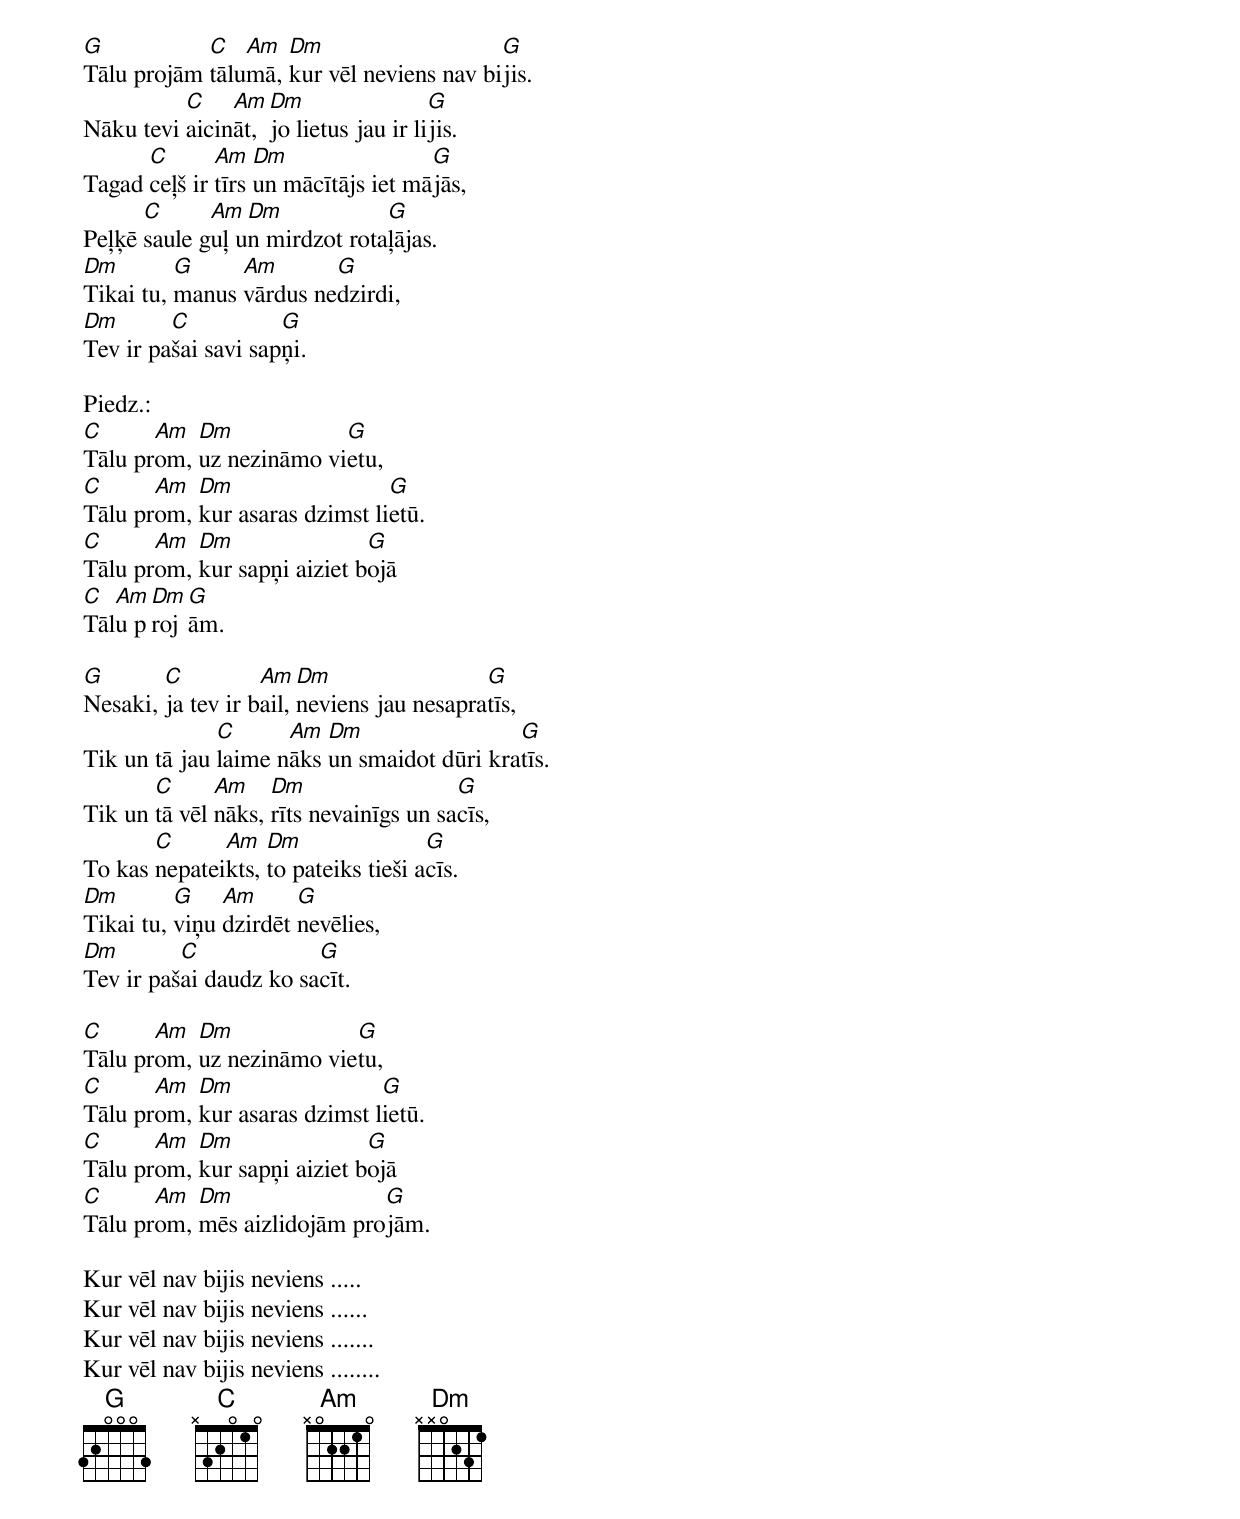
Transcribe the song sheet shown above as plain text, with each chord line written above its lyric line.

G           C   Am  Dm                    G
Tālu projām tālumā, kur vēl neviens nav bijis.
          C    Am  Dm                 G
Nāku tevi aicināt, jo lietus jau ir lijis.
      C       Am   Dm                G
Tagad ceļš ir tīrs un mācītājs iet mājās,
      C      Am  Dm            G
Peļķē saule guļ un mirdzot rotaļājas.
Dm        G     Am       G
Tikai tu, manus vārdus nedzirdi,
Dm       C           G
Tev ir pašai savi sapņi.

Piedz.:
C      Am  Dm            G
Tālu prom, uz nezināmo vietu,
C      Am  Dm                  G
Tālu prom, kur asaras dzimst lietū.
C      Am  Dm                G
Tālu prom, kur sapņi aiziet bojā
C  Am Dm G
Tālu projām.

G       C          Am   Dm                 G
Nesaki, ja tev ir bail, neviens jau nesapratīs,
              C      Am  Dm                 G
Tik un tā jau laime nāks un smaidot dūri kratīs.
       C      Am    Dm                  G
Tik un tā vēl nāks, rīts nevainīgs un sacīs,
       C      Am   Dm                G
To kas nepateikts, to pateiks tieši acīs.
Dm        G    Am      G
Tikai tu, viņu dzirdēt nevēlies,
Dm        C             G
Tev ir pašai daudz ko sacīt.

C      Am  Dm             G
Tālu prom, uz nezināmo vietu,
C      Am  Dm                 G
Tālu prom, kur asaras dzimst lietū.
C      Am  Dm                G
Tālu prom, kur sapņi aiziet bojā
C      Am  Dm                G
Tālu prom, mēs aizlidojām projām.

Kur vēl nav bijis neviens .....
Kur vēl nav bijis neviens ......
Kur vēl nav bijis neviens .......
Kur vēl nav bijis neviens ........
